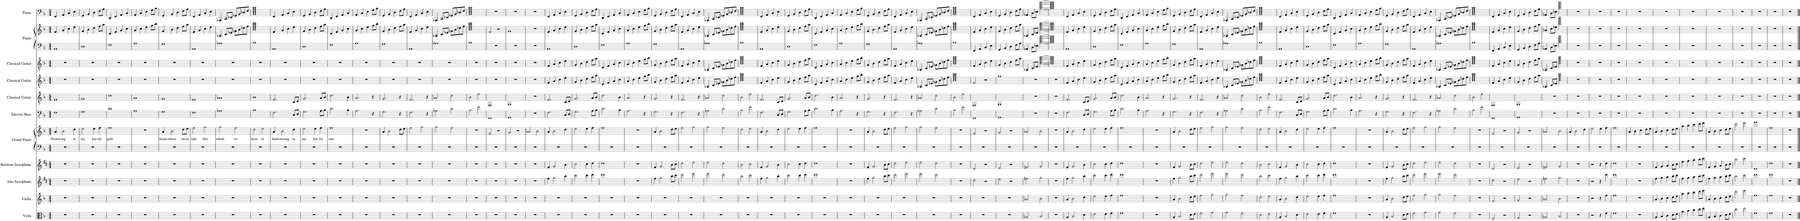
**kern	**kern	**kern	**kern	**kern	**kern	**text	**kern	**kern	**kern	**kern	**kern	**kern	**kern
*part11	*part10	*part9	*part8	*part7	*part7	*part7	*part6	*part5	*part4	*part3	*part2	*part2	*part1
*staff13	*staff12	*staff11	*staff10	*staff9	*staff8	*staff8	*staff7	*staff6	*staff5	*staff4	*staff3	*staff2	*staff1
*I"Viola	*I"Violin	*I"Alto Saxophone	*I"Baritone Saxophone	*I"Grand Piano	*	*	*I"Electric Bass	*I"Classical Guitar	*I"Classical Guitar	*I"Classical Guitar	*I"Piano	*	*I"Piano
*I'Vla.	*I'Vln.	*I'A. Sax.	*I'Bar. Sax.	*I'Pno.	*	*	*I'El. B.	*I'Guit.	*I'Guit.	*I'Guit.	*I'Pno.	*	*I'Pno.
*clefC3	*clefG2	*clefG2	*clefG2	*clefF4	*clefG2	*	*clefFv4	*clefGv2	*clefGv2	*clefGv2	*clefF4	*clefG2	*clefF4
*	*	*Trd5c9	*Trd12c21	*	*	*	*	*	*	*	*	*	*
*k[b-]	*k[b-]	*k[f#c#]	*k[f#c#]	*k[b-]	*k[b-]	*	*k[b-]	*k[b-]	*k[b-]	*k[b-]	*k[b-]	*k[b-]	*k[b-]
*M4/4	*M4/4	*M4/4	*M4/4	*M4/4	*M4/4	*	*M4/4	*M4/4	*M4/4	*M4/4	*M4/4	*M4/4	*M4/4
=1	=1	=1	=1	=1	=1	=1	=1	=1	=1	=1	=1	=1	=1
!	!	!	!	!	!	!LO:LY:b	!	!	!	!	!	!	!
1r	1r	1r	1r	1r	4a/	Drown-	1FF	1F	1r	1r	1AA	4f/	4FF/
!	!	!	!	!	!	!LO:LY:b	!	!	!	!	!	!	!
.	.	.	.	.	2b-\	-ing	.	.	.	.	.	4a/	4AA/
.	.	.	.	.	.	.	.	.	.	.	.	4cc\	4C/
!	!	!	!	!	!	!LO:LY:b	!	!	!	!	!	!	!
.	.	.	.	.	4dd\	in	.	.	.	.	.	4ee\	4E\
=2	=2	=2	=2	=2	=2	=2	=2	=2	=2	=2	=2	=2	=2
!	!	!	!	!	!	!LO:LY:b	!	!	!	!	!	!	!
1r	1r	1r	1r	1r	2ee\	my	1GG	1G	1r	1r	1D	4g/	4GG/
.	.	.	.	.	.	.	.	.	.	.	.	4b-\	4BB-/
!	!	!	!	!	!	!LO:LY:b	!	!	!	!	!	!	!
.	.	.	.	.	4ee\	lon-	.	.	.	.	.	4dd\	4D\
!	!	!	!	!	!	!LO:LY:b	!	!	!	!	!	!	!
.	.	.	.	.	4ff\	-ely	.	.	.	.	.	8ff\L	8F\L
.	.	.	.	.	.	.	.	.	.	.	.	8aa\J	8A\J
=3	=3	=3	=3	=3	=3	=3	=3	=3	=3	=3	=3	=3	=3
!	!	!	!	!	!	!LO:LY:b	!	!	!	!	!	!	!
1r	1r	1r	1r	1r	1ff	guilt	1D	1d	1r	1r	1F	4d/	4DD/
.	.	.	.	.	.	.	.	.	.	.	.	4f/	4FF/
.	.	.	.	.	.	.	.	.	.	.	.	4a/	4AA/
.	.	.	.	.	.	.	.	.	.	.	.	4cc\	4C/
=4	=4	=4	=4	=4	=4	=4	=4	=4	=4	=4	=4	=4	=4
1r	1r	1r	1r	1r	1r	.	1AA	1A	1r	1r	1A	4a/	4AA/
.	.	.	.	.	.	.	.	.	.	.	.	4cc\	4C/
.	.	.	.	.	.	.	.	.	.	.	.	4ee\	4E\
.	.	.	.	.	.	.	.	.	.	.	.	8gg\L	8G\L
.	.	.	.	.	.	.	.	.	.	.	.	8bb-\J	8B-\J
=5	=5	=5	=5	=5	=5	=5	=5	=5	=5	=5	=5	=5	=5
!	!	!	!	!	!	!LO:LY:b	!	!	!	!	!	!	!
1r	1r	1r	1r	1r	4a/	Some-	1GG	1G	1r	1r	1G	4g/	4GG/
!	!	!	!	!	!	!LO:LY:b	!	!	!	!	!	!	!
.	.	.	.	.	2b-\	-where	.	.	.	.	.	4b-\	4BB-/
.	.	.	.	.	.	.	.	.	.	.	.	4dd\	4D\
!	!	!	!	!	!	!LO:LY:b	!	!	!	!	!	!	!
.	.	.	.	.	8dd\L	ins-	.	.	.	.	.	8ff\L	8F\L
!	!	!	!	!	!	!LO:LY:b	!	!	!	!	!	!	!
.	.	.	.	.	8ee\J	-in	.	.	.	.	.	8aa\J	8A\J
=6	=6	=6	=6	=6	=6	=6	=6	=6	=6	=6	=6	=6	=6
!	!	!	!	!	!	!LO:LY:b	!	!	!	!	!	!	!
1r	1r	1r	1r	1r	2ff\	side	1FF	1F	1r	1r	1AA	4f/	4FF/
.	.	.	.	.	.	.	.	.	.	.	.	4a/	4AA/
!	!	!	!	!	!	!LO:LY:b	!	!	!	!	!	!	!
.	.	.	.	.	2gg\	this	.	.	.	.	.	4cc\	4C/
.	.	.	.	.	.	.	.	.	.	.	.	4ee\	4E\
=7	=7	=7	=7	=7	=7	=7	=7	=7	=7	=7	=7	=7	=7
!	!	!	!	!	!	!LO:LY:b	!	!	!	!	!	!	!
1r	1r	1r	1r	1r	2gg\	whole	1AA-X	1A-X	1r	1r	1A-X	4A-X/	4AAA-X/
.	.	.	.	.	.	.	.	.	.	.	.	8c/L	8CC/L
.	.	.	.	.	.	.	.	.	.	.	.	8e-X/J	8EE-X/J
!	!	!	!	!	!	!LO:LY:b	!	!	!	!	!	!	!
.	.	.	.	.	2ff\	ive	.	.	.	.	.	8g-X\L	8GG-X/L
.	.	.	.	.	.	.	.	.	.	.	.	8b-\	8BB-/
.	.	.	.	.	.	.	.	.	.	.	.	8dd-X\	8D-X/
.	.	.	.	.	.	.	.	.	.	.	.	8ff\J	8F/J
=8	=8	=8	=8	=8	=8	=8	=8	=8	=8	=8	=8	=8	=8
!	!	!	!	!	!	!LO:LY:b	!	!	!	!	!	!	!
1r	1r	1r	1r	1r	2dd\	been	1BB-	1B-	1r	1r	1B-	1b- 1dd 1ff 1aa 1ccc	1BB- 1D 1F 1A 1c
!	!	!	!	!	!	!LO:LY:b	!	!	!	!	!	!	!
.	.	.	.	.	2ee\	in	.	.	.	.	.	.	.
=9	=9	=9	=9	=9	=9	=9	=9	=9	=9	=9	=9	=9	=9
!	!	!	!	!	!	!LO:LY:b	!	!	!	!	!	!	!
1r	1r	1r	1r	1r	4a/	Im	2.FF\	2.F/	1r	1r	1AA	4f/	4FF/
!	!	!	!	!	!	!LO:LY:b	!	!	!	!	!	!	!
.	.	.	.	.	2b-\	drowning	.	.	.	.	.	4a/	4AA/
.	.	.	.	.	.	.	.	.	.	.	.	4cc\	4C/
!	!	!	!	!	!	!LO:LY:b	!	!	!	!	!	!	!
.	.	.	.	.	4dd\	in	8CC/L	8C/L	.	.	.	4ee\	4E\
.	.	.	.	.	.	.	8DD/J	8D/J	.	.	.	.	.
=10	=10	=10	=10	=10	=10	=10	=10	=10	=10	=10	=10	=10	=10
!	!	!	!	!	!	!LO:LY:b	!	!	!	!	!	!	!
1r	1r	1r	1r	1r	2ee\	my	2.GG\	2.G/	1r	1r	1D	4g/	4GG/
.	.	.	.	.	.	.	.	.	.	.	.	4b-\	4BB-/
!	!	!	!	!	!	!LO:LY:b	!	!	!	!	!	!	!
.	.	.	.	.	4ee\	lon	.	.	.	.	.	4dd\	4D\
!	!	!	!	!	!	!LO:LY:b	!	!	!	!	!	!	!
.	.	.	.	.	4ff\	ely	8AA\L	8A/L	.	.	.	8ff\L	8F\L
.	.	.	.	.	.	.	8BB-\J	8B-/J	.	.	.	8aa\J	8A\J
=11	=11	=11	=11	=11	=11	=11	=11	=11	=11	=11	=11	=11	=11
!	!	!	!	!	!	!LO:LY:b	!	!	!	!	!	!	!
1r	1r	1r	1r	1r	1ff	sins	2.D\	2.d\	1r	1r	1F	4d/	4DD/
.	.	.	.	.	.	.	.	.	.	.	.	4f/	4FF/
.	.	.	.	.	.	.	.	.	.	.	.	4a/	4AA/
.	.	.	.	.	.	.	4BB-\	4B-\	.	.	.	4cc\	4C/
=12	=12	=12	=12	=12	=12	=12	=12	=12	=12	=12	=12	=12	=12
1r	1r	1r	1r	1r	1r	.	2.AA\	2.A/	1r	1r	1A	4a/	4AA/
.	.	.	.	.	.	.	.	.	.	.	.	4cc\	4C/
.	.	.	.	.	.	.	.	.	.	.	.	4ee\	4E\
.	.	.	.	.	.	.	4r	4r	.	.	.	8gg\L	8G\L
.	.	.	.	.	.	.	.	.	.	.	.	8bb-\J	8B-\J
=13	=13	=13	=13	=13	=13	=13	=13	=13	=13	=13	=13	=13	=13
1r	1r	1r	1r	1r	4a/	.	2.GG\	2.G/	1r	1r	1G	4g/	4GG/
.	.	.	.	.	2b-\	.	.	.	.	.	.	4b-\	4BB-/
.	.	.	.	.	.	.	.	.	.	.	.	4dd\	4D\
.	.	.	.	.	8dd\L	.	4r	4r	.	.	.	8ff\L	8F\L
.	.	.	.	.	8ee\J	.	.	.	.	.	.	8aa\J	8A\J
=14	=14	=14	=14	=14	=14	=14	=14	=14	=14	=14	=14	=14	=14
1r	1r	1r	1r	1r	2ff\	.	2.FF\	2.F/	1r	1r	1AA	4f/	4FF/
.	.	.	.	.	.	.	.	.	.	.	.	4a/	4AA/
.	.	.	.	.	2gg\	.	.	.	.	.	.	4cc\	4C/
.	.	.	.	.	.	.	4r	4r	.	.	.	4ee\	4E\
=15	=15	=15	=15	=15	=15	=15	=15	=15	=15	=15	=15	=15	=15
1r	1r	1r	1r	1r	2gg\	.	2AA-X\	2A-X/	1r	1r	1A-X	4A-X/	4AAA-X/
.	.	.	.	.	.	.	.	.	.	.	.	8c/L	8CC/L
.	.	.	.	.	.	.	.	.	.	.	.	8e-X/J	8EE-X/J
.	.	.	.	.	2ff\	.	2D\	2d\	.	.	.	8g-X\L	8GG-X/L
.	.	.	.	.	.	.	.	.	.	.	.	8b-\	8BB-/
.	.	.	.	.	.	.	.	.	.	.	.	8dd-X\	8D-X/
.	.	.	.	.	.	.	.	.	.	.	.	8ff\J	8F/J
=16	=16	=16	=16	=16	=16	=16	=16	=16	=16	=16	=16	=16	=16
1r	1r	1r	1r	1r	1r	.	2BB-\	2B-\	1r	1r	1B-	1b- 1dd 1ff 1aa 1ccc	1BB- 1D 1F 1A 1c
.	.	.	.	.	.	.	2F\	2f\	.	.	.	.	.
=17	=17	=17	=17	=17	=17	=17	=17	=17	=17	=17	=17	=17	=17
1r	1r	1r	1r	1r	2f/	.	1FFF	1FF	1r	1r	1r	2f/	1r
.	.	.	.	.	2r	.	.	.	.	.	.	2r	.
=18	=18	=18	=18	=18	=18	=18	=18	=18	=18	=18	=18	=18	=18
1r	1r	1r	1r	1r	2g/	.	1GGG	1GG	1r	1r	1r	1g	1r
.	.	.	.	.	2r	.	.	.	.	.	.	.	.
=19	=19	=19	=19	=19	=19	=19	=19	=19	=19	=19	=19	=19	=19
1r	1r	1r	1r	1r	2a-X/	.	1r	1r	1r	1r	1r	1r	1r
.	.	.	.	.	2b-\	.	.	.	.	.	.	.	.
=20	=20	=20	=20	=20	=20	=20	=20	=20	=20	=20	=20	=20	=20
1r	1r	4ff#\	4f#/	1r	4a/	.	2.FF\	2.F/	4F/	4F/	1AA	4f/	4FF/
.	.	2gg\	2g/	.	2b-\	.	.	.	4A/	4A/	.	4a/	4AA/
.	.	.	.	.	.	.	.	.	4c\	4c\	.	4cc\	4C/
.	.	4bb\	4b\	.	4dd\	.	8CC/L	8C/L	4e\	4e\	.	4ee\	4E\
.	.	.	.	.	.	.	8DD/J	8D/J	.	.	.	.	.
=21	=21	=21	=21	=21	=21	=21	=21	=21	=21	=21	=21	=21	=21
1r	1r	2ccc#\	2cc#\	1r	2ee\	.	2.GG\	2.G/	4G/	4G/	1D	4g/	4GG/
.	.	.	.	.	.	.	.	.	4B-\	4B-\	.	4b-\	4BB-/
.	.	4ccc#\	4cc#\	.	4ee\	.	.	.	4d\	4d\	.	4dd\	4D\
.	.	4ddd\	4dd\	.	4ff\	.	8AA\L	8A/L	8f\L	8f\L	.	8ff\L	8F\L
.	.	.	.	.	.	.	8BB-\J	8B-/J	8a\J	8a\J	.	8aa\J	8A\J
=22	=22	=22	=22	=22	=22	=22	=22	=22	=22	=22	=22	=22	=22
1r	1r	1ddd	1dd	1r	1ff	.	2.D\	2.d\	4D/	4D/	1F	4d/	4DD/
.	.	.	.	.	.	.	.	.	4F/	4F/	.	4f/	4FF/
.	.	.	.	.	.	.	.	.	4A/	4A/	.	4a/	4AA/
.	.	.	.	.	.	.	4BB-\	4B-\	4c\	4c\	.	4cc\	4C/
=23	=23	=23	=23	=23	=23	=23	=23	=23	=23	=23	=23	=23	=23
1r	1r	1r	1r	1r	1r	.	2.AA\	2.A/	4A/	4A/	1A	4a/	4AA/
.	.	.	.	.	.	.	.	.	4c\	4c\	.	4cc\	4C/
.	.	.	.	.	.	.	.	.	4e\	4e\	.	4ee\	4E\
.	.	.	.	.	.	.	4r	4r	8g\L	8g\L	.	8gg\L	8G\L
.	.	.	.	.	.	.	.	.	8b-\J	8b-\J	.	8bb-\J	8B-\J
=24	=24	=24	=24	=24	=24	=24	=24	=24	=24	=24	=24	=24	=24
1r	1r	4ff#\	4f#/	1r	4a/	.	2.GG\	2.G/	4G/	4G/	1G	4g/	4GG/
.	.	2gg\	2g/	.	2b-\	.	.	.	4B-\	4B-\	.	4b-\	4BB-/
.	.	.	.	.	.	.	.	.	4d\	4d\	.	4dd\	4D\
.	.	8bb\L	8b\L	.	8dd\L	.	4r	4r	8f\L	8f\L	.	8ff\L	8F\L
.	.	8ccc#\J	8cc#\J	.	8ee\J	.	.	.	8a\J	8a\J	.	8aa\J	8A\J
=25	=25	=25	=25	=25	=25	=25	=25	=25	=25	=25	=25	=25	=25
1r	1r	2ddd\	2dd\	1r	2ff\	.	2.FF\	2.F/	4F/	4F/	1AA	4f/	4FF/
.	.	.	.	.	.	.	.	.	4A/	4A/	.	4a/	4AA/
.	.	2eee\	2ee\	.	2gg\	.	.	.	4c\	4c\	.	4cc\	4C/
.	.	.	.	.	.	.	4r	4r	4e\	4e\	.	4ee\	4E\
=26	=26	=26	=26	=26	=26	=26	=26	=26	=26	=26	=26	=26	=26
1r	1r	2eee\	2ee\	1r	2gg\	.	2AA-X\	2A-X/	4AA-X/	4AA-X/	1A-X	4A-X/	4AAA-X/
.	.	.	.	.	.	.	.	.	8C/L	8C/L	.	8c/L	8CC/L
.	.	.	.	.	.	.	.	.	8E-X/J	8E-X/J	.	8e-X/J	8EE-X/J
.	.	2ddd\	2dd\	.	2ff\	.	2D\	2d\	8G-X\L	8G-X\L	.	8g-X\L	8GG-X/L
.	.	.	.	.	.	.	.	.	8B-\	8B-\	.	8b-\	8BB-/
.	.	.	.	.	.	.	.	.	8d-X\	8d-X\	.	8dd-X\	8D-X/
.	.	.	.	.	.	.	.	.	8f\J	8f\J	.	8ff\J	8F/J
=27	=27	=27	=27	=27	=27	=27	=27	=27	=27	=27	=27	=27	=27
1r	1r	2bb\	2b\	1r	2dd\	.	2BB-\	2B-\	1B- 1d 1f 1a 1cc	1B- 1d 1f 1a 1cc	1B-	1b- 1dd 1ff 1aa 1ccc	1BB- 1D 1F 1A 1c
.	.	2ccc#\	2cc#\	.	2ee\	.	2F\	2f\	.	.	.	.	.
=28	=28	=28	=28	=28	=28	=28	=28	=28	=28	=28	=28	=28	=28
1r	1r	4ff#\	4f#/	1r	4a/	.	2.FF\	2.F/	4F/	4F/	1AA	4f/	4FF/
.	.	2gg\	2g/	.	2b-\	.	.	.	4A/	4A/	.	4a/	4AA/
.	.	.	.	.	.	.	.	.	4c\	4c\	.	4cc\	4C/
.	.	4bb\	4b\	.	4dd\	.	8CC/L	8C/L	4e\	4e\	.	4ee\	4E\
.	.	.	.	.	.	.	8DD/J	8D/J	.	.	.	.	.
=29	=29	=29	=29	=29	=29	=29	=29	=29	=29	=29	=29	=29	=29
1r	1r	2ccc#\	2cc#\	1r	2ee\	.	2.GG\	2.G/	4G/	4G/	1D	4g/	4GG/
.	.	.	.	.	.	.	.	.	4B-\	4B-\	.	4b-\	4BB-/
.	.	4ccc#\	4cc#\	.	4ee\	.	.	.	4d\	4d\	.	4dd\	4D\
.	.	4ddd\	4dd\	.	4ff\	.	8AA\L	8A/L	8f\L	8f\L	.	8ff\L	8F\L
.	.	.	.	.	.	.	8BB-\J	8B-/J	8a\J	8a\J	.	8aa\J	8A\J
=30	=30	=30	=30	=30	=30	=30	=30	=30	=30	=30	=30	=30	=30
1r	1r	1ddd	1dd	1r	1ff	.	2.D\	2.d\	4D/	4D/	1F	4d/	4DD/
.	.	.	.	.	.	.	.	.	4F/	4F/	.	4f/	4FF/
.	.	.	.	.	.	.	.	.	4A/	4A/	.	4a/	4AA/
.	.	.	.	.	.	.	4BB-\	4B-\	4c\	4c\	.	4cc\	4C/
=31	=31	=31	=31	=31	=31	=31	=31	=31	=31	=31	=31	=31	=31
1r	1r	1r	1r	1r	1r	.	2.AA\	2.A/	4A/	4A/	1A	4a/	4AA/
.	.	.	.	.	.	.	.	.	4c\	4c\	.	4cc\	4C/
.	.	.	.	.	.	.	.	.	4e\	4e\	.	4ee\	4E\
.	.	.	.	.	.	.	4r	4r	8g\L	8g\L	.	8gg\L	8G\L
.	.	.	.	.	.	.	.	.	8b-\J	8b-\J	.	8bb-\J	8B-\J
=32	=32	=32	=32	=32	=32	=32	=32	=32	=32	=32	=32	=32	=32
1r	1r	4ff#\	4f#/	1r	4a/	.	2.GG\	2.G/	4G/	4G/	1G	4g/	4GG/
.	.	2gg\	2g/	.	2b-\	.	.	.	4B-\	4B-\	.	4b-\	4BB-/
.	.	.	.	.	.	.	.	.	4d\	4d\	.	4dd\	4D\
.	.	8bb\L	8b\L	.	8dd\L	.	4r	4r	8f\L	8f\L	.	8ff\L	8F\L
.	.	8ccc#\J	8cc#\J	.	8ee\J	.	.	.	8a\J	8a\J	.	8aa\J	8A\J
=33	=33	=33	=33	=33	=33	=33	=33	=33	=33	=33	=33	=33	=33
1r	1r	2ddd\	2dd\	1r	2ff\	.	2.FF\	2.F/	4F/	4F/	1AA	4f/	4FF/
.	.	.	.	.	.	.	.	.	4A/	4A/	.	4a/	4AA/
.	.	2eee\	2ee\	.	2gg\	.	.	.	4c\	4c\	.	4cc\	4C/
.	.	.	.	.	.	.	4r	4r	4e\	4e\	.	4ee\	4E\
=34	=34	=34	=34	=34	=34	=34	=34	=34	=34	=34	=34	=34	=34
1r	1r	2eee\	2ee\	1r	2gg\	.	2AA-X\	2A-X/	4AA-X/	4AA-X/	1A-X	4A-X/	4AAA-X/
.	.	.	.	.	.	.	.	.	8C/L	8C/L	.	8c/L	8CC/L
.	.	.	.	.	.	.	.	.	8E-X/J	8E-X/J	.	8e-X/J	8EE-X/J
.	.	2ddd\	2dd\	.	2ff\	.	2D\	2d\	8G-X\L	8G-X\L	.	8g-X\L	8GG-X/L
.	.	.	.	.	.	.	.	.	8B-\	8B-\	.	8b-\	8BB-/
.	.	.	.	.	.	.	.	.	8d-X\	8d-X\	.	8dd-X\	8D-X/
.	.	.	.	.	.	.	.	.	8f\J	8f\J	.	8ff\J	8F/J
=35	=35	=35	=35	=35	=35	=35	=35	=35	=35	=35	=35	=35	=35
1r	1r	1r	1r	1r	1r	.	2BB-\	2B-\	1B- 1d 1f 1a 1cc	1B- 1d 1f 1a 1cc	1B-	1b- 1dd 1ff 1aa 1ccc	1BB- 1D 1F 1A 1c
.	.	.	.	.	.	.	2F\	2f\	.	.	.	.	.
=36	=36	=36	=36	=36	=36	=36	=36	=36	=36	=36	=36	=36	=36
1r	1r	2dd\	2d/	1r	2f/	.	1FFF	1FF	2F/	4F/	4FF/	4f/	4FF/
.	.	.	.	.	.	.	.	.	.	4A/	4AA/	4a/	4AA/
.	.	2r	2r	.	2r	.	.	.	2r	4c\	4C/	4cc\	4C/
.	.	.	.	.	.	.	.	.	.	4e\	4E\	4ee\	4E\
=37	=37	=37	=37	=37	=37	=37	=37	=37	=37	=37	=37	=37	=37
1r	1r	2ee\	2e/	1r	2g/	.	1GGG	1GG	1g	4G/	4GG/	4g/	4GG/
.	.	.	.	.	.	.	.	.	.	4B-\	4BB-/	4b-\	4BB-/
.	.	2r	2r	.	2r	.	.	.	.	4d\	4D\	4dd\	4D\
.	.	.	.	.	.	.	.	.	.	8f\L	8F\L	8ff\L	8F\L
.	.	.	.	.	.	.	.	.	.	8a\J	8A\J	8aa\J	8A\J
=38	=38	=38	=38	=38	=38	=38	=38	=38	=38	=38	=38	=38	=38
2A-X/	2a-X/	2ffn\	2fn/	1r	2a-X/	.	1r	1r	1r	4AA-X/	4AA-X/	4A-X/	4AA-X/
.	.	.	.	.	.	.	.	.	.	8C/L	8C\L	8c/L	8C\L
.	.	.	.	.	.	.	.	.	.	8E-X/J	8E-X\J	8e-X/J	8E-X\J
2B-/	2b-\	2gg\	2g/	.	2b-\	.	.	.	.	[2B-\ [2d\ [2f\ [2a\ [2cc\	[2B-\ [2d\ [2f\ [2a\ [2cc\	[2b-\ [2dd\ [2ff\ [2aa\ [2ccc\	[2B-\ [2d\ [2f\ [2a\ [2cc\
=39	=39	=39	=39	=39	=39	=39	=39	=39	=39	=39	=39	=39	=39
1r	1r	1r	1r	1r	1r	.	1r	1r	1r	1B-] 1d] 1f] 1a] 1cc]	1B-] 1d] 1f] 1a] 1cc]	1b-] 1dd] 1ff] 1aa] 1ccc]	1B-] 1d] 1f] 1a] 1cc]
=40	=40	=40	=40	=40	=40	=40	=40	=40	=40	=40	=40	=40	=40
4A/	4a/	4ff#\	4f#/	1r	4a/	.	2.FF\	2.F/	4F/	4F/	1AA	4f/	4FF/
2B-/	2b-\	2gg\	2g/	.	2b-\	.	.	.	4A/	4A/	.	4a/	4AA/
.	.	.	.	.	.	.	.	.	4c\	4c\	.	4cc\	4C/
4d\	4dd\	4bb\	4b\	.	4dd\	.	8CC/L	8C/L	4e\	4e\	.	4ee\	4E\
.	.	.	.	.	.	.	8DD/J	8D/J	.	.	.	.	.
=41	=41	=41	=41	=41	=41	=41	=41	=41	=41	=41	=41	=41	=41
2e\	2ee\	2ccc#\	2cc#\	1r	2ee\	.	2.GG\	2.G/	4G/	4G/	1D	4g/	4GG/
.	.	.	.	.	.	.	.	.	4B-\	4B-\	.	4b-\	4BB-/
4e\	4ee\	4ccc#\	4cc#\	.	4ee\	.	.	.	4d\	4d\	.	4dd\	4D\
4f\	4ff\	4ddd\	4dd\	.	4ff\	.	8AA\L	8A/L	8f\L	8f\L	.	8ff\L	8F\L
.	.	.	.	.	.	.	8BB-\J	8B-/J	8a\J	8a\J	.	8aa\J	8A\J
=42	=42	=42	=42	=42	=42	=42	=42	=42	=42	=42	=42	=42	=42
1f	1ff	1ddd	1dd	1r	1ff	.	2.D\	2.d\	4D/	4D/	1F	4d/	4DD/
.	.	.	.	.	.	.	.	.	4F/	4F/	.	4f/	4FF/
.	.	.	.	.	.	.	.	.	4A/	4A/	.	4a/	4AA/
.	.	.	.	.	.	.	4BB-\	4B-\	4c\	4c\	.	4cc\	4C/
=43	=43	=43	=43	=43	=43	=43	=43	=43	=43	=43	=43	=43	=43
1r	1r	1r	1r	1r	1r	.	2.AA\	2.A/	4A/	4A/	1A	4a/	4AA/
.	.	.	.	.	.	.	.	.	4c\	4c\	.	4cc\	4C/
.	.	.	.	.	.	.	.	.	4e\	4e\	.	4ee\	4E\
.	.	.	.	.	.	.	4r	4r	8g\L	8g\L	.	8gg\L	8G\L
.	.	.	.	.	.	.	.	.	8b-\J	8b-\J	.	8bb-\J	8B-\J
=44	=44	=44	=44	=44	=44	=44	=44	=44	=44	=44	=44	=44	=44
4A/	4a/	4ff#\	4f#/	1r	4a/	.	2.GG\	2.G/	4G/	4G/	1G	4g/	4GG/
2B-/	2b-\	2gg\	2g/	.	2b-\	.	.	.	4B-\	4B-\	.	4b-\	4BB-/
.	.	.	.	.	.	.	.	.	4d\	4d\	.	4dd\	4D\
8d\L	8dd\L	8bb\L	8b\L	.	8dd\L	.	4r	4r	8f\L	8f\L	.	8ff\L	8F\L
8e\J	8ee\J	8ccc#\J	8cc#\J	.	8ee\J	.	.	.	8a\J	8a\J	.	8aa\J	8A\J
=45	=45	=45	=45	=45	=45	=45	=45	=45	=45	=45	=45	=45	=45
2f\	2ff\	2ddd\	2dd\	1r	2ff\	.	2.FF\	2.F/	4F/	4F/	1AA	4f/	4FF/
.	.	.	.	.	.	.	.	.	4A/	4A/	.	4a/	4AA/
2g\	2gg\	2eee\	2ee\	.	2gg\	.	.	.	4c\	4c\	.	4cc\	4C/
.	.	.	.	.	.	.	4r	4r	4e\	4e\	.	4ee\	4E\
=46	=46	=46	=46	=46	=46	=46	=46	=46	=46	=46	=46	=46	=46
2g\	2gg\	2eee\	2ee\	1r	2gg\	.	2AA-X\	2A-X/	4AA-X/	4AA-X/	1A-X	4A-X/	4AAA-X/
.	.	.	.	.	.	.	.	.	8C/L	8C/L	.	8c/L	8CC/L
.	.	.	.	.	.	.	.	.	8E-X/J	8E-X/J	.	8e-X/J	8EE-X/J
2f\	2ff\	2ddd\	2dd\	.	2ff\	.	2D\	2d\	8G-X\L	8G-X\L	.	8g-X\L	8GG-X/L
.	.	.	.	.	.	.	.	.	8B-\	8B-\	.	8b-\	8BB-/
.	.	.	.	.	.	.	.	.	8d-X\	8d-X\	.	8dd-X\	8D-X/
.	.	.	.	.	.	.	.	.	8f\J	8f\J	.	8ff\J	8F/J
=47	=47	=47	=47	=47	=47	=47	=47	=47	=47	=47	=47	=47	=47
2d\	2dd\	2bb\	2b\	1r	2dd\	.	2BB-\	2B-\	1B- 1d 1f 1a 1cc	1B- 1d 1f 1a 1cc	1B-	1b- 1dd 1ff 1aa 1ccc	1BB- 1D 1F 1A 1c
2e\	2ee\	2ccc#\	2cc#\	.	2ee\	.	2F\	2f\	.	.	.	.	.
=48	=48	=48	=48	=48	=48	=48	=48	=48	=48	=48	=48	=48	=48
4A/	4a/	4ff#\	4f#/	1r	4a/	.	2.FF\	2.F/	4F/	4F/	1AA	4f/	4FF/
2B-/	2b-\	2gg\	2g/	.	2b-\	.	.	.	4A/	4A/	.	4a/	4AA/
.	.	.	.	.	.	.	.	.	4c\	4c\	.	4cc\	4C/
4d\	4dd\	4bb\	4b\	.	4dd\	.	8CC/L	8C/L	4e\	4e\	.	4ee\	4E\
.	.	.	.	.	.	.	8DD/J	8D/J	.	.	.	.	.
=49	=49	=49	=49	=49	=49	=49	=49	=49	=49	=49	=49	=49	=49
2e\	2ee\	2ccc#\	2cc#\	1r	2ee\	.	2.GG\	2.G/	4G/	4G/	1D	4g/	4GG/
.	.	.	.	.	.	.	.	.	4B-\	4B-\	.	4b-\	4BB-/
4e\	4ee\	4ccc#\	4cc#\	.	4ee\	.	.	.	4d\	4d\	.	4dd\	4D\
4f\	4ff\	4ddd\	4dd\	.	4ff\	.	8AA\L	8A/L	8f\L	8f\L	.	8ff\L	8F\L
.	.	.	.	.	.	.	8BB-\J	8B-/J	8a\J	8a\J	.	8aa\J	8A\J
=50	=50	=50	=50	=50	=50	=50	=50	=50	=50	=50	=50	=50	=50
1f	1ff	1ddd	1dd	1r	1ff	.	2.D\	2.d\	4D/	4D/	1F	4d/	4DD/
.	.	.	.	.	.	.	.	.	4F/	4F/	.	4f/	4FF/
.	.	.	.	.	.	.	.	.	4A/	4A/	.	4a/	4AA/
.	.	.	.	.	.	.	4BB-\	4B-\	4c\	4c\	.	4cc\	4C/
=51	=51	=51	=51	=51	=51	=51	=51	=51	=51	=51	=51	=51	=51
1r	1r	1r	1r	1r	1r	.	2.AA\	2.A/	4A/	4A/	1A	4a/	4AA/
.	.	.	.	.	.	.	.	.	4c\	4c\	.	4cc\	4C/
.	.	.	.	.	.	.	.	.	4e\	4e\	.	4ee\	4E\
.	.	.	.	.	.	.	4r	4r	8g\L	8g\L	.	8gg\L	8G\L
.	.	.	.	.	.	.	.	.	8b-\J	8b-\J	.	8bb-\J	8B-\J
=52	=52	=52	=52	=52	=52	=52	=52	=52	=52	=52	=52	=52	=52
4A/	4a/	4ff#\	4f#/	1r	4a/	.	2.GG\	2.G/	4G/	4G/	1G	4g/	4GG/
2B-/	2b-\	2gg\	2g/	.	2b-\	.	.	.	4B-\	4B-\	.	4b-\	4BB-/
.	.	.	.	.	.	.	.	.	4d\	4d\	.	4dd\	4D\
8d\L	8dd\L	8bb\L	8b\L	.	8dd\L	.	4r	4r	8f\L	8f\L	.	8ff\L	8F\L
8e\J	8ee\J	8ccc#\J	8cc#\J	.	8ee\J	.	.	.	8a\J	8a\J	.	8aa\J	8A\J
=53	=53	=53	=53	=53	=53	=53	=53	=53	=53	=53	=53	=53	=53
2f\	2ff\	2ddd\	2dd\	1r	2ff\	.	2.FF\	2.F/	4F/	4F/	1AA	4f/	4FF/
.	.	.	.	.	.	.	.	.	4A/	4A/	.	4a/	4AA/
2g\	2gg\	2eee\	2ee\	.	2gg\	.	.	.	4c\	4c\	.	4cc\	4C/
.	.	.	.	.	.	.	4r	4r	4e\	4e\	.	4ee\	4E\
=54	=54	=54	=54	=54	=54	=54	=54	=54	=54	=54	=54	=54	=54
2g\	2gg\	2eee\	2ee\	1r	2gg\	.	2AA-X\	2A-X/	4AA-X/	4AA-X/	1A-X	4A-X/	4AAA-X/
.	.	.	.	.	.	.	.	.	8C/L	8C/L	.	8c/L	8CC/L
.	.	.	.	.	.	.	.	.	8E-X/J	8E-X/J	.	8e-X/J	8EE-X/J
2f\	2ff\	2ddd\	2dd\	.	2ff\	.	2D\	2d\	8G-X\L	8G-X\L	.	8g-X\L	8GG-X/L
.	.	.	.	.	.	.	.	.	8B-\	8B-\	.	8b-\	8BB-/
.	.	.	.	.	.	.	.	.	8d-X\	8d-X\	.	8dd-X\	8D-X/
.	.	.	.	.	.	.	.	.	8f\J	8f\J	.	8ff\J	8F/J
=55	=55	=55	=55	=55	=55	=55	=55	=55	=55	=55	=55	=55	=55
1r	1r	1r	1r	1r	1r	.	2BB-\	2B-\	1B- 1d 1f 1a 1cc	1B- 1d 1f 1a 1cc	1B-	1b- 1dd 1ff 1aa 1ccc	1BB- 1D 1F 1A 1c
.	.	.	.	.	.	.	2F\	2f\	.	.	.	.	.
=56	=56	=56	=56	=56	=56	=56	=56	=56	=56	=56	=56	=56	=56
2F/	2f/	2dd\	2d/	1r	2f/	.	1FFF	1FF	4F/	4F/	4FF/	4f/	4FF/
.	.	.	.	.	.	.	.	.	4A/	4A/	4AA/	4a/	4AA/
2r	2r	2r	2r	.	2r	.	.	.	4c\	4c\	4C/	4cc\	4C/
.	.	.	.	.	.	.	.	.	4e\	4e\	4E\	4ee\	4E\
=57	=57	=57	=57	=57	=57	=57	=57	=57	=57	=57	=57	=57	=57
2G/	2g/	2ee\	2e/	1r	2g/	.	1GGG	1GG	4G/	4G/	4GG/	4g/	4GG/
.	.	.	.	.	.	.	.	.	4B-\	4B-\	4BB-/	4b-\	4BB-/
2r	2r	2r	2r	.	2r	.	.	.	4d\	4d\	4D\	4dd\	4D\
.	.	.	.	.	.	.	.	.	8f\L	8f\L	8F\L	8ff\L	8F\L
.	.	.	.	.	.	.	.	.	8a\J	8a\J	8A\J	8aa\J	8A\J
=58	=58	=58	=58	=58	=58	=58	=58	=58	=58	=58	=58	=58	=58
2A-X/	2a-X/	2ffn\	2fn/	1r	2a-X/	.	1r	1r	4AA-X/	4AA-X/	4AA-X/	4a-X/	4AA-X/
.	.	.	.	.	.	.	.	.	8C/L	8C/L	8C\L	8cc\L	8C\L
.	.	.	.	.	.	.	.	.	8E-X/J	8E-X/J	8E-X\J	8ee-X\J	8E-X\J
2B-/	2b-\	2gg\	2g/	.	2b-\	.	.	.	2B-\ 2d\ 2f\ 2a\ 2cc\	2B-\ 2d\ 2f\ 2a\ 2cc\	2B-\ 2d\ 2f\ 2a\ 2cc\	2bb-\ 2ddd\ 2fff\ 2aaa\ 2cccc\	2B-\ 2d\ 2f\ 2a\ 2cc\
=59	=59	=59	=59	=59	=59	=59	=59	=59	=59	=59	=59	=59	=59
1r	1r	1r	1r	1r	4a/	.	1r	1r	1r	1r	1r	1r	1r
.	.	.	.	.	2b-\	.	.	.	.	.	.	.	.
.	.	.	.	.	4dd\	.	.	.	.	.	.	.	.
=60	=60	=60	=60	=60	=60	=60	=60	=60	=60	=60	=60	=60	=60
2r	2r	2r	2r	1r	2ee\	.	1r	1r	1r	1r	1r	1r	1r
4r	4r	4r	4r	.	4ee\	.	.	.	.	.	.	.	.
4f\	4ff\	4ddd\	4dd\	.	4ff\	.	.	.	.	.	.	.	.
=61	=61	=61	=61	=61	=61	=61	=61	=61	=61	=61	=61	=61	=61
1f	1ff	1ddd	1dd	1r	1ff	.	1r	1r	1r	1r	1r	1r	1r
=62	=62	=62	=62	=62	=62	=62	=62	=62	=62	=62	=62	=62	=62
1r	1r	1r	1r	1r	4a/	.	1r	1r	1r	1r	1r	1r	1r
.	.	.	.	.	4b-\	.	.	.	.	.	.	.	.
.	.	.	.	.	4cc\	.	.	.	.	.	.	.	.
.	.	.	.	.	8dd\L	.	.	.	.	.	.	.	.
.	.	.	.	.	8ee\J	.	.	.	.	.	.	.	.
=63	=63	=63	=63	=63	=63	=63	=63	=63	=63	=63	=63	=63	=63
4A/	4a/	4ff#\	4f#/	1r	4a/	.	1r	1r	1r	1r	1r	1r	1r
4B-/	4b-\	4gg\	4g/	.	4b-\	.	.	.	.	.	.	.	.
4c\	4cc\	4aa\	4a/	.	4cc\	.	.	.	.	.	.	.	.
8d\L	8dd\L	8bb\L	8b\L	.	8dd\L	.	.	.	.	.	.	.	.
8e\J	8ee\J	8ccc#\J	8cc#\J	.	8ee\J	.	.	.	.	.	.	.	.
=64	=64	=64	=64	=64	=64	=64	=64	=64	=64	=64	=64	=64	=64
4a\	4aa\	4ff#\	4ff#\	1r	4aa\	.	1r	1r	1r	1r	1r	1r	1r
4b-\	4bb-\	4gg\	4gg\	.	4bb-\	.	.	.	.	.	.	.	.
4cc\	4ccc\	4aa\	4aa\	.	4ccc\	.	.	.	.	.	.	.	.
8dd\L	8ddd\L	8bb\L	8bb\L	.	8ddd\L	.	.	.	.	.	.	.	.
8ee\J	8eee\J	8ccc#\J	8ccc#\J	.	8eee\J	.	.	.	.	.	.	.	.
=65	=65	=65	=65	=65	=65	=65	=65	=65	=65	=65	=65	=65	=65
4A/	4a/	4ff#\	4f#/	1r	4a/	.	1r	1r	1r	1r	1r	1r	1r
4B-/	4b-\	4gg\	4g/	.	4b-\	.	.	.	.	.	.	.	.
4c\	4cc\	4aa\	4a/	.	4cc\	.	.	.	.	.	.	.	.
8d\L	8dd\L	8bb\L	8b\L	.	8dd\L	.	.	.	.	.	.	.	.
8e\J	8ee\J	8ccc#\J	8cc#\J	.	8ee\J	.	.	.	.	.	.	.	.
=66	=66	=66	=66	=66	=66	=66	=66	=66	=66	=66	=66	=66	=66
2dd\	2ddd\	2bb\	2bb\	1r	2ddd\	.	1r	1r	1r	1r	1r	1r	1r
2ee\	2eee\	2ccc#\	2ccc#\	.	2eee\	.	.	.	.	.	.	.	.
=67	=67	=67	=67	=67	=67	=67	=67	=67	=67	=67	=67	=67	=67
1f	1ff	1ddd	1d	1r	1fff	.	1r	1r	1r	1r	1r	1r	1r
=68	=68	=68	=68	=68	=68	=68	=68	=68	=68	=68	=68	=68	=68
1f	1ff	1ddd	1dd	1r	1ff	.	1r	1r	1r	1r	1r	1r	1r
=69	=69	=69	=69	=69	=69	=69	=69	=69	=69	=69	=69	=69	=69
1r	1r	1r	1r	1r	1r	.	1r	1r	1r	1r	1r	1r	1r
==	==	==	==	==	==	==	==	==	==	==	==	==	==
*-	*-	*-	*-	*-	*-	*-	*-	*-	*-	*-	*-	*-	*-
